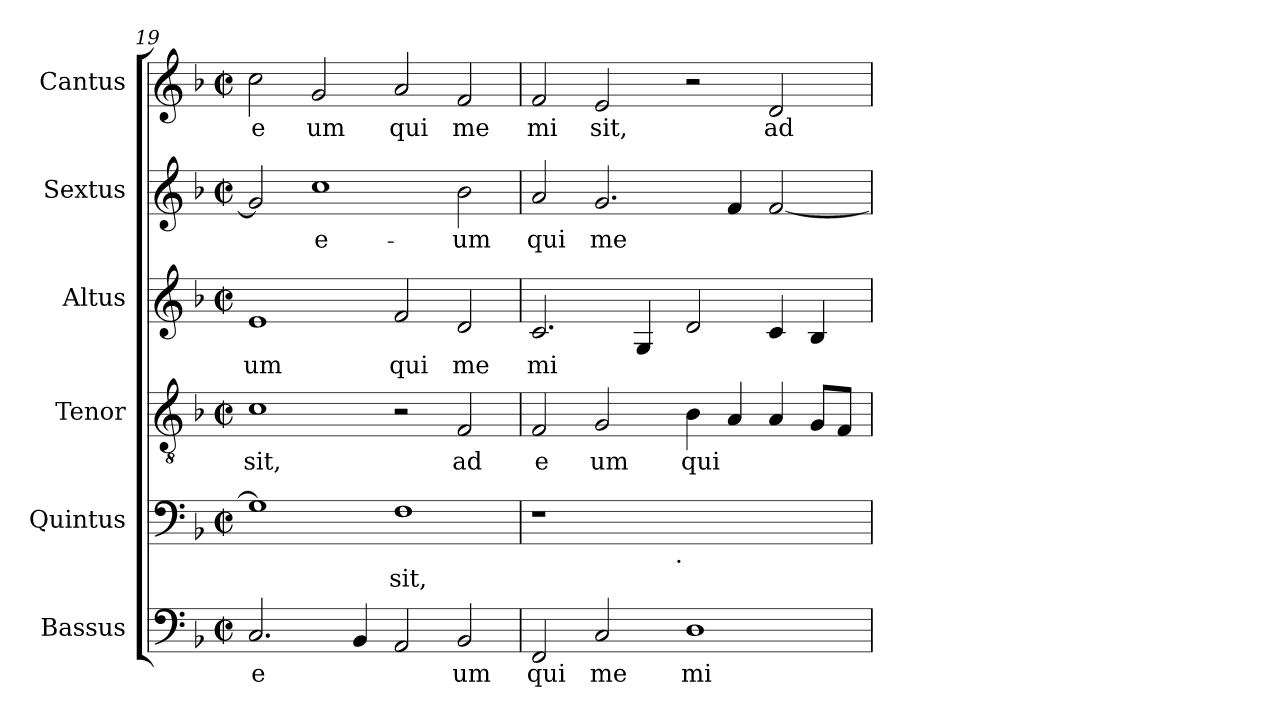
**kern	**text	**kern	**text	**kern	**text	**kern	**text	**kern	**text	**kern	**text
*part6	*part6	*part5	*part5	*part4	*part4	*part3	*part3	*part2	*part2	*part1	*part1
*staff6	*staff6	*staff5	*staff5	*staff4	*staff4	*staff3	*staff3	*staff2	*staff2	*staff1	*staff1
*I"Bassus	*	*I"Quintus	*	*I"Tenor	*	*I"Altus	*	*I"Sextus	*	*I"Cantus	*
*clefF4	*	*clefF4	*	*clefGv2	*	*clefG2	*	*clefG2	*	*clefG2	*
*k[b-]	*	*k[b-]	*	*k[b-]	*	*k[b-]	*	*k[b-]	*	*k[b-]	*
*F:	*	*F:	*	*F:	*	*F:	*	*F:	*	*F:	*
*M2/2	*	*M2/2	*	*M2/2	*	*M2/2	*	*M2/2	*	*M2/2	*
*met(c|)	*	*met(c|)	*	*met(c|)	*	*met(c|)	*	*met(c|)	*	*met(c|)	*
=19	=19	=19	=19	=19	=19	=19	=19	=19	=19	=19	=19
!	!LO:LY:b	!	!LO:LY:b:cj	!	!LO:LY:b	!	!LO:LY:b:cj	!	!LO:LY:b	!	!LO:LY:b
2.C/	e-	1G]	.	1c	sit,	1e	um	2g/]	.	2cc\	e
!	!	!	!	!	!	!	!	!	!LO:LY:b	!	!LO:LY:b
.	.	.	.	.	.	.	.	1cc	e-	2g/	um
!	!LO:LY:b	!	!	!	!	!	!	!	!	!	!
4BB-/	--	.	.	.	.	.	.	.	.	.	.
!	!LO:LY:b	!	!LO:LY:b:cj	!	!	!	!LO:LY:b:cj	!	!	!	!LO:LY:b
2AA/	--	1F	sit,	2r	.	2f/	qui	.	.	2a/	qui
!	!LO:LY:b	!	!	!	!LO:LY:b	!	!LO:LY:b:cj	!	!LO:LY:b	!	!LO:LY:b
2BB-/	-um	.	.	2F/	ad	2d/	me	2b-\	-um	2f/	me
=20	=20	=20	=20	=20	=20	=20	=20	=20	=20	=20	=20
!	!LO:LY:b	!	!	!	!LO:LY:b	!	!LO:LY:b:cj	!	!LO:LY:b	!	!LO:LY:b
*	*	*^	*	*	*	*	*	*	*	*	*
2FF/	qui	1r	2ryy	.	2F/	e	2.c/	mi	2a/	qui	2f/	mi
!	!LO:LY:b	!	!	!	!	!LO:LY:b	!	!	!	!LO:LY:b	!	!LO:LY:b
2C/	me	.	4...ryy	.	2G/	um	.	.	2.g/	me	2e/	sit,
!	!	!	!	!	!	!	!	!LO:LY:b:cj	!	!	!	!
.	.	.	.	.	.	.	4G/	.	.	.	.	.
!	!	!	!LO:TX:b:t=.	!	!	!	!	!	!	!	!	!
.	.	.	1ryy	.	.	.	.	.	.	.	.	.
!	!LO:LY:b	!	!	!	!	!LO:LY:b	!	!LO:LY:b:cj	!	!	!	!
1D	mi-	1ryy	.	.	4B-\	qui	2d/	.	.	.	2r	.
!	!	!	!	!	!	!LO:LY:b	!	!	!	!LO:LY:b	!	!
.	.	.	.	.	4A/	.	.	.	4f/	.	.	.
!	!	!	!	!	!	!LO:LY:b	!	!LO:LY:b:cj	!	!LO:LY:b	!	!LO:LY:b
.	.	.	.	.	4A/	.	4c/	.	[<2f/	.	2d/	ad
!	!	!	!	!	!	!LO:LY:b	!	!LO:LY:b:cj	!	!	!	!
.	.	.	.	.	8G/L	.	4B-/	.	.	.	.	.
!	!	!	!	!	!	!LO:LY:b	!	!	!	!	!	!
.	.	.	.	.	8F/J	.	.	.	.	.	.	.
.	.	.	32ryy	.	.	.	.	.	.	.	.	.
*	*	*v	*v	*	*	*	*	*	*	*	*	*
=	=	=	=	=	=	=	=	=	=	=	=
*-	*-	*-	*-	*-	*-	*-	*-	*-	*-	*-	*-
